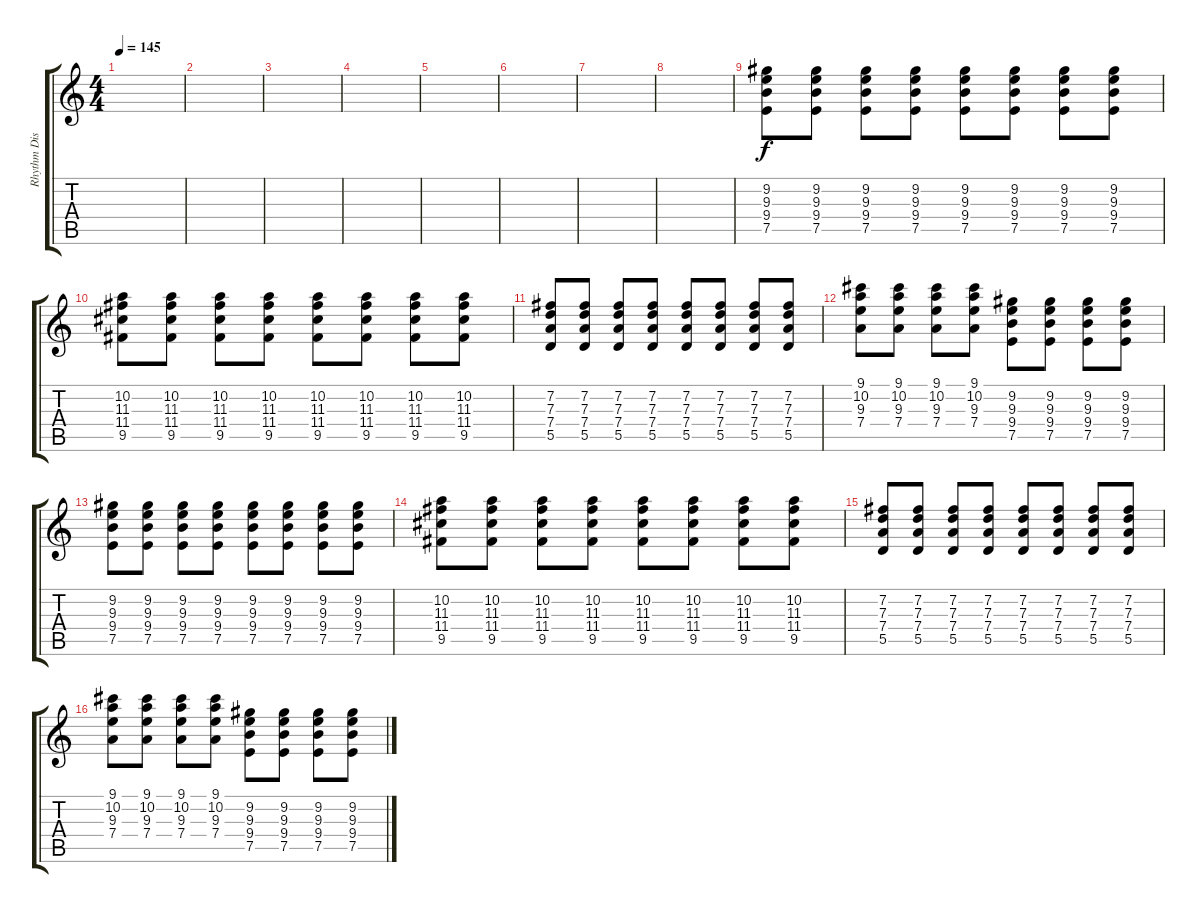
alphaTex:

\track ("Rhythm Distorted" "Rhythm Dis") {instrument distortionguitar}
\staff {score tabs}
\tuning (E4 B3 G3 D3 A2 E2) {hide}
\ts (4 4)
\tempo 145
\clef g2
\ks c
|
|
|
|
|
|
|
|
(9.2 9.3 9.4 7.5).8 (9.2 9.3 9.4 7.5).8 (9.2 9.3 9.4 7.5).8 (9.2 9.3 9.4 7.5).8 (9.2 9.3 9.4 7.5).8 (9.2 9.3 9.4 7.5).8 (9.2 9.3 9.4 7.5).8 (9.2 9.3 9.4 7.5).8 |
(10.2 11.3 11.4 9.5).8 (10.2 11.3 11.4 9.5).8 (10.2 11.3 11.4 9.5).8 (10.2 11.3 11.4 9.5).8 (10.2 11.3 11.4 9.5).8 (10.2 11.3 11.4 9.5).8 (10.2 11.3 11.4 9.5).8 (10.2 11.3 11.4 9.5).8 |
(7.2 7.3 7.4 5.5).8 (7.2 7.3 7.4 5.5).8 (7.2 7.3 7.4 5.5).8 (7.2 7.3 7.4 5.5).8 (7.2 7.3 7.4 5.5).8 (7.2 7.3 7.4 5.5).8 (7.2 7.3 7.4 5.5).8 (7.2 7.3 7.4 5.5).8 |
(9.1 10.2 9.3 7.4).8 (9.1 10.2 9.3 7.4).8 (9.1 10.2 9.3 7.4).8 (9.1 10.2 9.3 7.4).8 (9.2 9.3 9.4 7.5).8 (9.2 9.3 9.4 7.5).8 (9.2 9.3 9.4 7.5).8 (9.2 9.3 9.4 7.5).8 |
(9.2 9.3 9.4 7.5).8 (9.2 9.3 9.4 7.5).8 (9.2 9.3 9.4 7.5).8 (9.2 9.3 9.4 7.5).8 (9.2 9.3 9.4 7.5).8 (9.2 9.3 9.4 7.5).8 (9.2 9.3 9.4 7.5).8 (9.2 9.3 9.4 7.5).8 |
(10.2 11.3 11.4 9.5).8 (10.2 11.3 11.4 9.5).8 (10.2 11.3 11.4 9.5).8 (10.2 11.3 11.4 9.5).8 (10.2 11.3 11.4 9.5).8 (10.2 11.3 11.4 9.5).8 (10.2 11.3 11.4 9.5).8 (10.2 11.3 11.4 9.5).8 |
(7.2 7.3 7.4 5.5).8 (7.2 7.3 7.4 5.5).8 (7.2 7.3 7.4 5.5).8 (7.2 7.3 7.4 5.5).8 (7.2 7.3 7.4 5.5).8 (7.2 7.3 7.4 5.5).8 (7.2 7.3 7.4 5.5).8 (7.2 7.3 7.4 5.5).8 |
(9.1 10.2 9.3 7.4).8 (9.1 10.2 9.3 7.4).8 (9.1 10.2 9.3 7.4).8 (9.1 10.2 9.3 7.4).8 (9.2 9.3 9.4 7.5).8 (9.2 9.3 9.4 7.5).8 (9.2 9.3 9.4 7.5).8 (9.2 9.3 9.4 7.5).8
